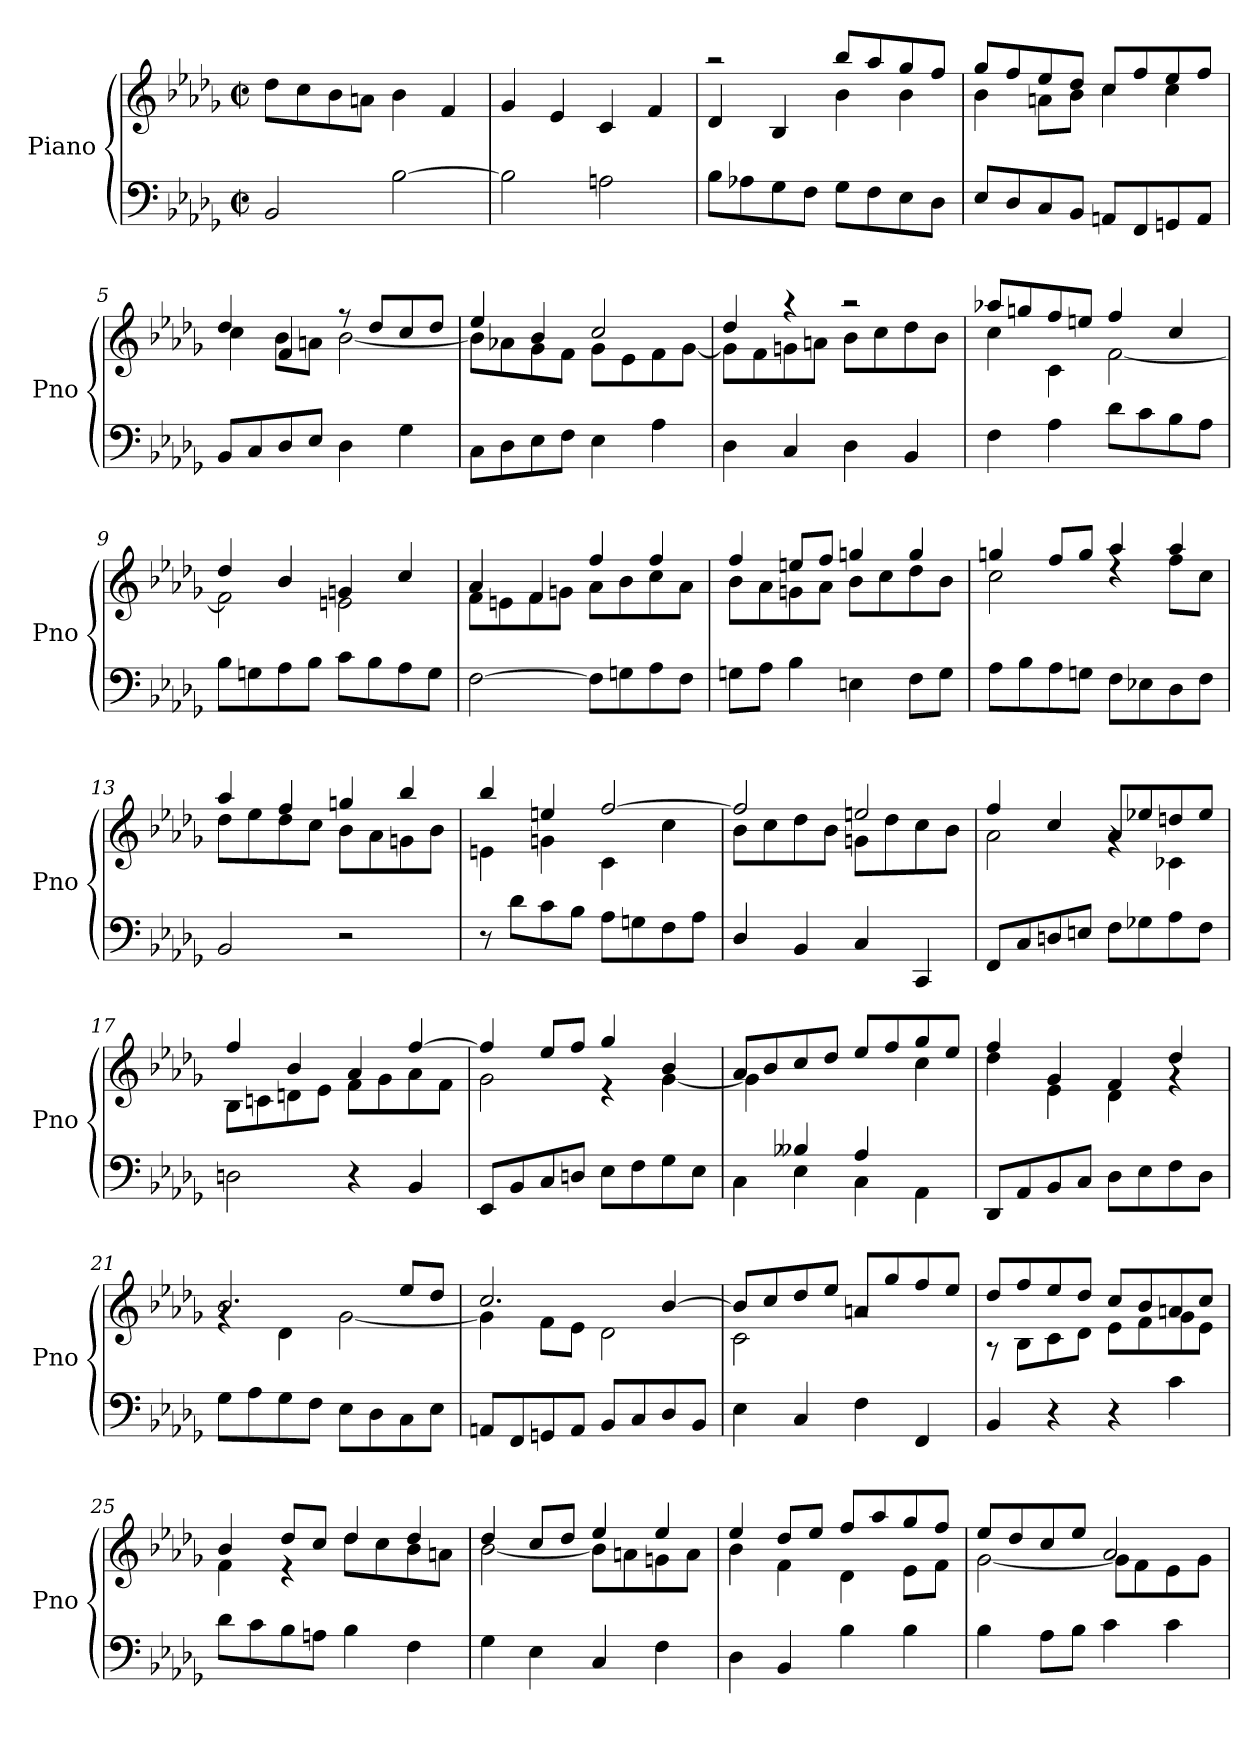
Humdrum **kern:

**kern	**kern
*part1	*part1
*staff2	*staff1
*I"Piano	*
*I'Pno	*
*clefF4	*clefG2
*k[b-e-a-d-g-]	*k[b-e-a-d-g-]
*M2/2	*M2/2
*met(c|)	*met(c|)
=1	=1
2BB-/	8dd-\L
.	8cc\
.	8b-\
.	8an\J
[2B-\	4b-\
.	4f/
=2	=2
2B-\]	4g-/
.	4e-/
2An\	4c/
.	4f/
=3	=3
*	*^
8B-\L	2r	4d-/
8A-X\	.	.
8G-\	.	4B-/
8F\J	.	.
8G-\L	8bb-/L	4b-\
8F\	8aa-/	.
8E-\	8gg-/	4b-\
8D-\J	8ff/J	.
=4	=4	=4
8E-/L	8gg-/L	4b-\
8D-/	8ff/	.
8C/	8ee-/	8an\L
8BB-/J	8dd-/J	8b-\J
8AAn/L	8cc/L	4cc\
8FF/	8ff/	.
8GGn/	8ee-/	4cc\
8AA/J	8ff/J	.
!!LO:LB:g=z	!!
=5	=5	=5
8BB-/L	4dd-/	4cc\
8C/	.	.
8D-/	4f/	8b-\L
8E-/J	.	8an\J
4D-\	8r	[2b-\
.	8dd-/L	.
4G-\	8cc/	.
.	8dd-/J	.
!!LO:LB:g=z	!!
=6	=6	=6
8C\L	4ee-/	8b-\L]
8D-\	.	8a-X\
8E-\	4b-/	8g-\
8F\J	.	8f\J
4E-\	2cc/	8g-\L
.	.	8e-\
4A-\	.	8f\
.	.	[8g-\J
=7	=7	=7
4D-\	4dd-/	8g-\L]
.	.	8f\
4C/	4r	8gn\
.	.	8an\J
4D-\	2r	8b-\L
.	.	8cc\
4BB-/	.	8dd-\
.	.	8b-\J
=8	=8	=8
4F\	8aa-X/L	4cc\
.	8ggn/	.
4A-\	8ff/	4c\
.	8een/J	.
8d-\L	4ff/	[2f\
8c\	.	.
8B-\	4cc/	.
8A-\J	.	.
=9	=9	=9
8B-\L	4dd-/	2f\]
8Gn\	.	.
8A-\	4b-/	.
8B-\J	.	.
8c\L	4gn/	2en\
8B-\	.	.
8A-\	4cc/	.
8G\J	.	.
!!LO:LB:g=z	!!
=10	=10	=10
[2F\	4a-/	8f\L
.	.	8en\
.	4f/	8f\
.	.	8gn\J
8F\L]	4ff/	8a-\L
8Gn\	.	8b-\
8A-\	4ff/	8cc\
8F\J	.	8a-\J
!!LO:LB:g=z	!!
=11	=11	=11
8Gn\L	4ff/	8b-\L
8A-\J	.	8a-\
4B-\	8een/L	8gn\
.	8ff/J	8a-\J
4En\	4ggn/	8b-\L
.	.	8cc\
8F\L	4gg/	8dd-\
8G\J	.	8b-\J
=12	=12	=12
8A-\L	4ggn/	2cc\
8B-\	.	.
8A-\	8ff/L	.
8Gn\J	8gg/J	.
8F\L	4aa-/	4rdd
8E-X\	.	.
8D-\	4aa-/	8ff\L
8F\J	.	8cc\J
=13	=13	=13
2BB-/	4aa-/	8dd-\L
.	.	8ee-\
.	4ff/	8dd-\
.	.	8cc\J
2r	4ggn/	8b-\L
.	.	8a-\
.	4bb-/	8gn\
.	.	8b-\J
=14	=14	=14
8r	4bb-/	4en\
8d-\L	.	.
8c\	4een/	4gn\
8B-\J	.	.
8A-\L	[2ff/	4c\
8Gn\	.	.
8F\	.	4cc\
8A-\J	.	.
!!LO:LB:g=z	!!
=15	=15	=15
4D-/	2ff/]	8b-\L
.	.	8cc\
4BB-/	.	8dd-\
.	.	8b-\J
4C/	2een/	8gn\L
.	.	8dd-\
4CC/	.	8cc\
.	.	8b-\J
!!LO:PB:g=z	!!
=16	=16	=16
8FF/L	4ff/	2a-\
8C/	.	.
8Dn/	4cc/	.
8En/J	.	.
8F\L	8a-/L	4rg
8G-X\	8ee-X/	.
8A-\	8ddn/	4c-X\
8F\J	8ee-/J	.
=17	=17	=17
2Dn\	4ff/	8B-\L
.	.	8cn\
.	4b-/	8dn\
.	.	8e-\J
4r	4a-/	8f\L
.	.	8g-\
4BB-/	[4ff/	8a-\
.	.	8f\J
=18	=18	=18
8EE-/L	4ff/]	2g-\
8BB-/	.	.
8C/	8ee-/L	.
8Dn/J	8ff/J	.
8E-\L	4gg-/	4r
8F\	.	.
8G-\	4b-/	[4g-\
8E-\J	.	.
=19	=19	=19
*^	*	*
4ryy	4C\	8a-/L	4g-\]
.	.	8b-/	.
4B--X/	4E-\	8cc/	2ryy
.	.	8dd-/J	.
4A-/	4C\	8ee-/L	.
.	.	8ff/	.
4ryy	4AA-\	8gg-/	4cc\
.	.	8ee-/J	.
*v	*v	*	*
!!LO:LB:g=z	!!
=20	=20	=20
8DD-/L	4ff/	4dd-\
8AA-/	.	.
8BB-/	4g-/	4e-\
8C/J	.	.
8D-\L	4f/	4d-\
8E-\	.	.
8F\	4dd-/	4rg
8D-\J	.	.
!!LO:LB:g=z	!!
=21	=21	=21
8G-\L	2.b-/	4rg
8A-\	.	.
8G-\	.	4d-\
8F\J	.	.
8E-\L	.	[2g-\
8D-\	.	.
8C\	8ee-/L	.
8E-\J	8dd-/J	.
=22	=22	=22
8AAn/L	2.cc/	4g-\]
8FF/	.	.
8GGn/	.	8f\L
8AA/J	.	8e-\J
8BB-/L	.	2d-\
8C/	.	.
8D-/	[4b-/	.
8BB-/J	.	.
=23	=23	=23
4E-\	8b-/L]	2c\
.	8cc/	.
4C/	8dd-/	.
.	8ee-/J	.
4F\	8an/L	2rg
.	8gg-/	.
4FF/	8ff/	.
.	8ee-/J	.
=24	=24	=24
4BB-/	8dd-/L	8r
.	8ff/	8B-\L
4r	8ee-/	8c\
.	8dd-/J	8d-\J
4r	8cc/L	8e-\L
.	8b-/	8f\
4c\	8an/	8g-\
.	8cc/J	8e-\J
!!LO:LB:g=z	!!
=25	=25	=25
8d-\L	4b-/	4f\
8c\	.	.
8B-\	8dd-/L	4r
8An\J	8cc/J	.
4B-\	4dd-/	8dd-\L
.	.	8cc\
4F\	4dd-/	8b-\
.	.	8an\J
!!LO:PB:g=z	!!
=26	=26	=26
4G-\	4dd-/	[2b-\
4E-\	8cc/L	.
.	8dd-/J	.
4C/	4ee-/	8b-\L]
.	.	8an\
4F\	4ee-/	8gn\
.	.	8a\J
=27	=27	=27
4D-\	4ee-/	4b-\
4BB-/	8dd-/L	4f\
.	8ee-/J	.
4B-\	8ff/L	4d-\
.	8aa-/	.
4B-\	8gg-/	8e-\L
.	8ff/J	8f\J
=28	=28	=28
4B-\	8ee-/L	[2g-\
.	8dd-/	.
8A-\L	8cc/	.
8B-\J	8ee-/J	.
4c\	2a-/	8g-\L]
.	.	8f\
4c\	.	8e-\
.	.	8g-\J
*	*v	*v
=	=
*-	*-
